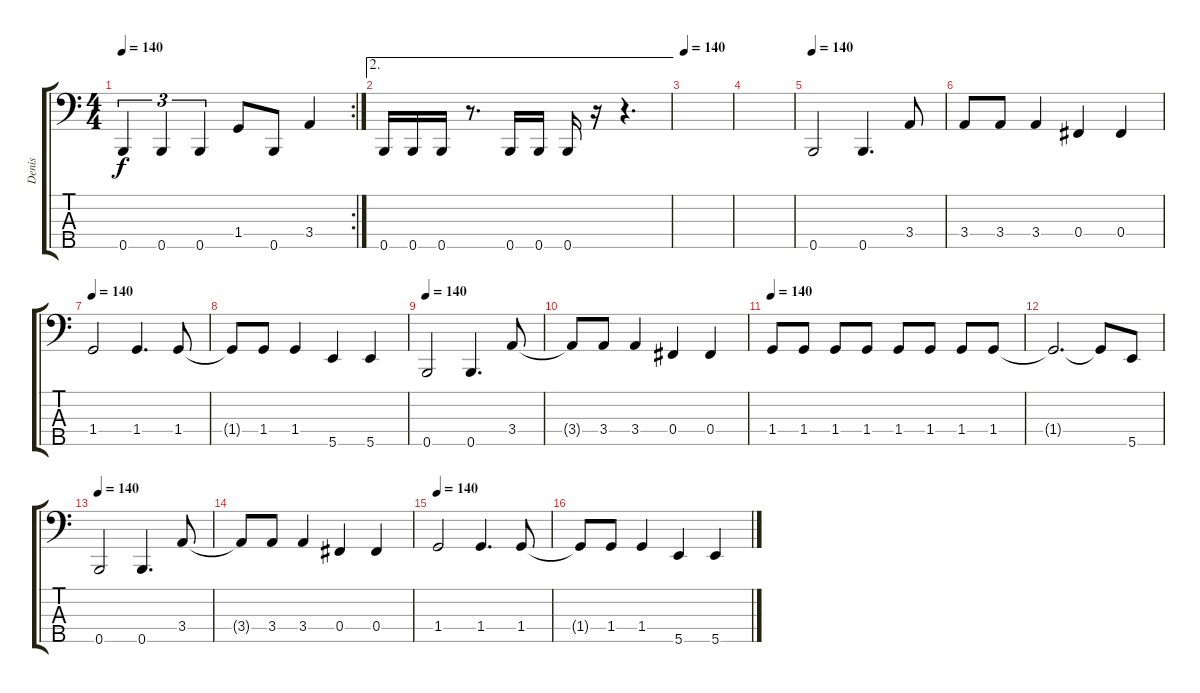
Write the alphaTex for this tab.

\track ("Denis" "Denis") {instrument electricbasspick}
\staff {score tabs}
\tuning (A2 E2 B1 Gb1 B0) {hide}
\rc 2
\ts (4 4)
\tempo 140
\clef f4
\ks c
0.5.4{tu (3 2) dy f} 0.5.4{tu (3 2)} 0.5.4{tu (3 2)} 1.4.8 0.5.8 3.4.4 |
\ae 2
0.5.16 0.5.16 0.5.16 r.8{d} 0.5.16 0.5.16 0.5.16 r.16 r.4{d} |
\tempo 140
|
|
\tempo 140
0.5.2 0.5.4{d} 3.4.8 |
3.4.8 3.4.8 3.4.4 0.4.4 0.4.4 |
\tempo 140
1.4.2 1.4.4{d} 1.4.8 |
1.4{t}.8 1.4.8 1.4.4 5.5.4 5.5.4 |
\tempo 140
0.5.2 0.5.4{d} 3.4.8 |
3.4{t}.8 3.4.8 3.4.4 0.4.4 0.4.4 |
\tempo 140
1.4.8 1.4.8 1.4.8 1.4.8 1.4.8 1.4.8 1.4.8 1.4.8 |
1.4{t}.2{d} 1.4{t}.8 5.5.8 |
\tempo 140
0.5.2 0.5.4{d} 3.4.8 |
3.4{t}.8 3.4.8 3.4.4 0.4.4 0.4.4 |
\tempo 140
1.4.2 1.4.4{d} 1.4.8 |
1.4{t}.8 1.4.8 1.4.4 5.5.4 5.5.4
